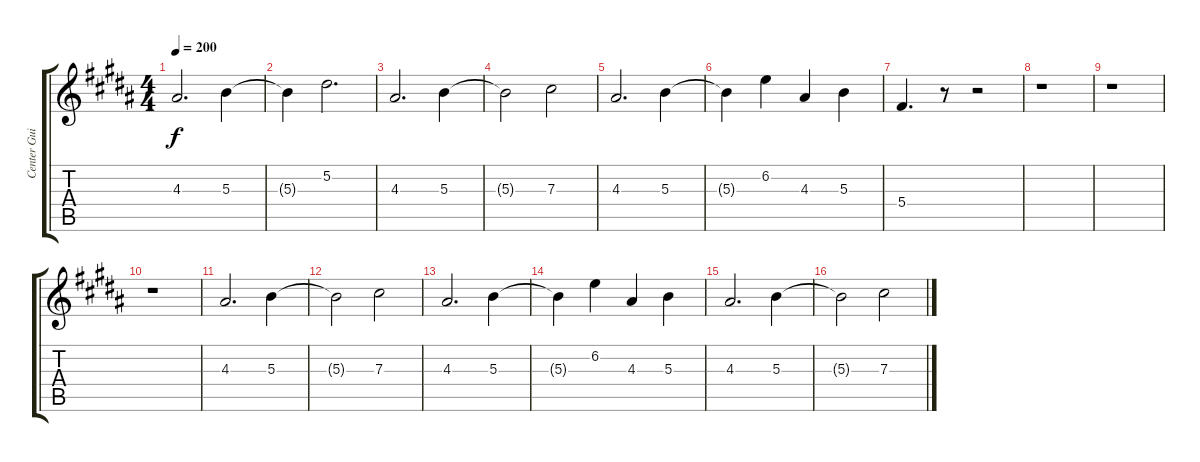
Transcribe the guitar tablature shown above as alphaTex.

\track ("Center Guitar" "Center Gui") {instrument distortionguitar}
\staff {score tabs}
\tuning (Eb4 Bb3 Gb3 Db3 Ab2 Db2) {hide}
\ts (4 4)
\tempo 200
\clef g2
\ks b
4.3.2{d dy f} 5.3.4 |
5.3{t}.4 5.2.2{d} |
4.3.2{d} 5.3.4 |
5.3{t}.2 7.3.2 |
4.3.2{d} 5.3.4 |
5.3{t}.4 6.2.4 4.3.4 5.3.4 |
5.4.4{d} r.8 r.2 |
r.1 |
r.1 |
r.1 |
4.3.2{d} 5.3.4 |
5.3{t}.2 7.3.2 |
4.3.2{d} 5.3.4 |
5.3{t}.4 6.2.4 4.3.4 5.3.4 |
4.3.2{d} 5.3.4 |
5.3{t}.2 7.3.2
